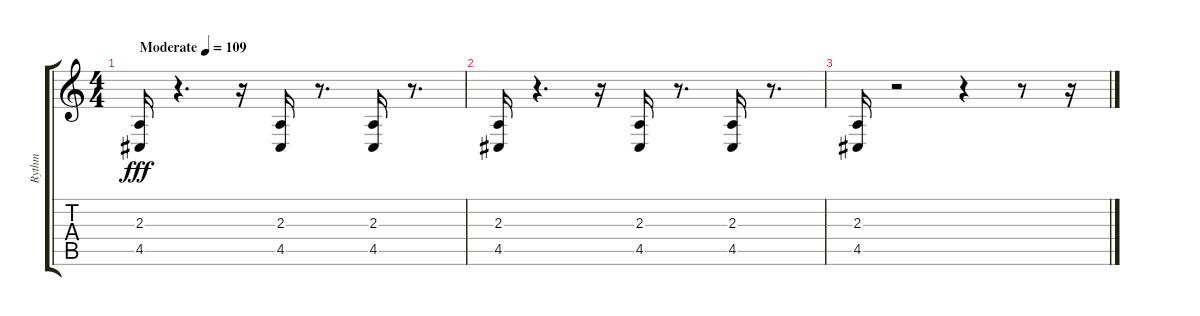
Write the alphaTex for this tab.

\track ("Rythm" "Rythm") {instrument acousticgrandpiano}
\staff {score tabs}
\tuning (E4 B3 G3 D3 A2 E2) {hide}
\ts (4 4)
\tempo (109 "Moderate")
\clef g2
\ks c
(2.3 4.5).16{dy fff instrument acousticgrandpiano} r.4{d} r.16 (2.3 4.5).16 r.8{d} (2.3 4.5).16 r.8{d} |
(2.3 4.5).16 r.4{d} r.16 (2.3 4.5).16 r.8{d} (2.3 4.5).16 r.8{d} |
(2.3 4.5).16 r.2 r.4 r.8 r.16
